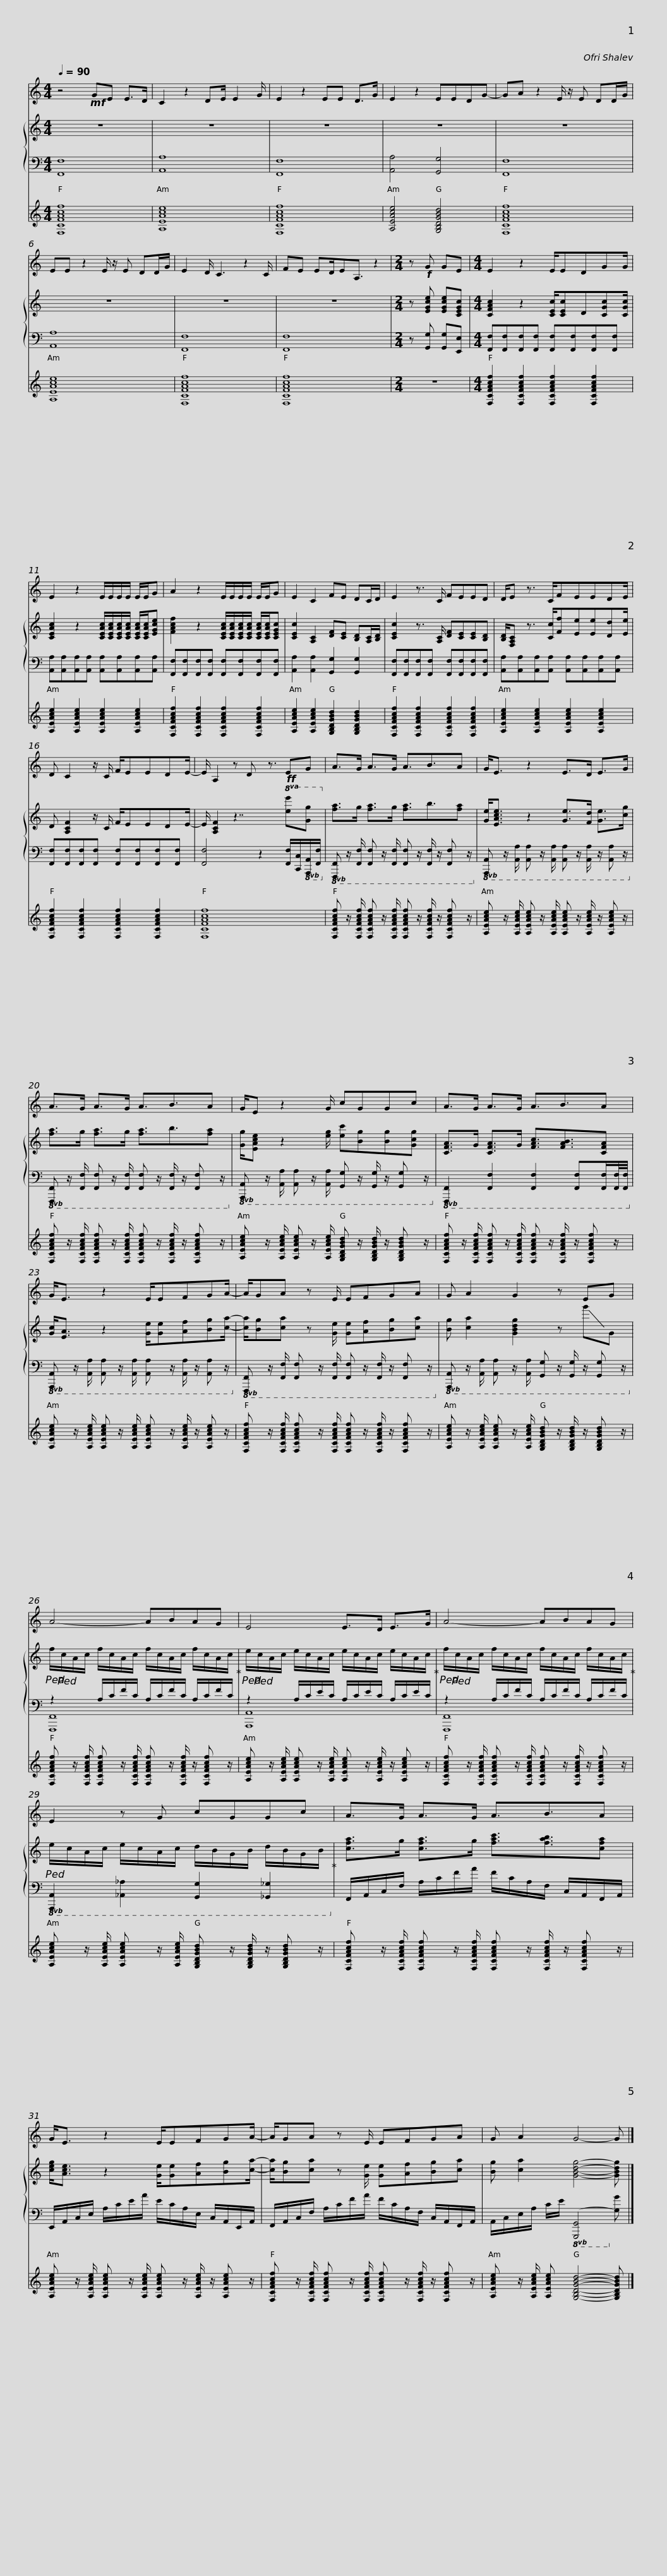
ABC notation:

X:1
%%score 1 { 2 | ( 3 4 ) } 5
L:1/8
Q:1/4=90
M:4/4
I:linebreak $
K:C
V:1 treble
V:2 treble
V:3 bass
V:4 bass
V:5 treble
V:1
 z4!mf! GE E>D | C2 z2 DE/ E2 G/ | E2 z2 EE D>G | E2 z2 EEDG- | GA z2 E/ z/ E DD/G/ |$ %5
 EE z2 E/ z/ E DD/G/ | E2 D/ C3 z2 C/ | FE ED/EA,3/2 z2 |[M:2/4] z!f! G GE |[M:4/4] E2 z2 E/EDGG/ |$ %10
 E2 z2 E/E/E/E/ E/E/G | A2 z2 E/E/E/E/ E/E/G | E2 C2 FE DC/D/ |$ E2 z3/2 C/ FEED | D/E z3/2 C/FEEDE/ | %15
 D C2 z/ C/ F/EEDE/- |$ E/ A,2 z D z3/2!ff! EG | A>G A>G A3/2B3/2A | G<E z2 E>D E>G |$ A>G A>G A3/2B3/2A | %20
 G/E z2 G/ cGGc | A>G A>G A3/2B3/2A |$ G<E z2 E/EFGA/- | A/GA z E/ EFGA | G A2 G2 z EG |$ %25
 A4- ABAG | E4 E>D E>G |$ A4- ABAG | E2 z G cGGc |$ A>G A>G A3/2B3/2A | %30
 G<E z2 E/EFGA/- |$ A/GA z E/ EFGA | G A2 G4- G |] %33
V:2
 z8 | z8 | z8 | z8 | z8 |$ %5
 z8 | z8 | z8 |[M:2/4] z [EGce] [EGce][CEGc] |[M:4/4] [CFAc]2 z2 [CEc]/[CEc]D[CGc][CGc]/ |$ %10
 [CEAc]2 z2 [CEAc]/[CEAc]/[CEAc]/[CEAc]/ [CEAc]/[CEAc]/[EGce] | [FAcf]2 z2 [CEAc]/[CEAc]/[CEAc]/[CEAc]/ [CEAc]/[CEAc]/[CEGc] | [CEc]2 [A,C]2 [DF][CE] [B,D][A,C]/[B,D]/ |$ [CEc]2 z3/2 [A,C]/ [DF][CE][CE][B,D] | [B,D]/[F,A,C] z3/2 [Cc]/[Ff][Ee][Ee][Dd][Ee]/ | %15
 D [A,CF]2 z/ C/ F/EEDE/- |$ E/ [A,CF]2 z7/2!8va(! [ee'][gg']!8va)! | [fa]>g [fa]>g [fa]3/2b3/2[fa] | [Ge]<[EAce] z2 [Ge]>[Fd] [Ge]>[cg] |$ [fa]>g [fa]>g [fa]3/2b3/2[fa] | %20
 [Gg]/[EAce] z2 [eg]/ [ec'][Bg][Bg][Gcg] | [CFA]>G [CFA]>G [FAc]3/2[FAB]3/2[CFA] |$ [Gc]<[EA] z2 [Ge]/[Ge][Af][Bg][ca]/- | [ca]/[Bg][ca] z [Ge]/ [Ge][Af][Bg][ca] | [Bg] [ca]2 [GBdg]2 z !-(!g'!-)!G |$ %25
!ped! f/!ped!c/A/c/ f/c/A/c/ f/c/A/c/ f/c/A/c/!ped-up! |!ped! e/!ped!c/A/c/ e/c/A/c/ e/c/A/c/ e/c/A/c/!ped-up! |$!ped! f/!ped!c/A/c/ f/c/A/c/ f/c/A/c/ f/c/A/c/!ped-up! |!ped! e/c/A/c/ e/c/A/c/ d/B/G/B/ d/B/G/B/!ped-up! |$ [cfa]>g [cfa]>g [fac']3/2[fab]3/2[cfa] | %30
 [ceg]<[Ace] z2 [Ge]/[Ge][Af][Bg][ca]/- |$ [ca]/[Bg][ca] z [Ge]/ [Ge][Af][Bg][ca] | [Bg] [ca]2 [GBdg]4- [GBdg] |] %33
V:3
 [F,,F,]8 | [A,,A,]8 | [F,,F,]8 | [A,,A,]4 [G,,G,]4 | [F,,F,]8 |$ %5
 [A,,A,]8 | [F,,F,]8 | [F,,F,]8 |[M:2/4] z [G,,G,] [G,,G,][E,,E,] |[M:4/4] [F,,F,][F,,F,][F,,F,][F,,F,] [F,,F,][F,,F,][F,,F,][F,,F,] |$ %10
 [A,,A,][A,,A,][A,,A,][A,,A,] [A,,A,][A,,A,][A,,A,][A,,A,] | [F,,F,][F,,F,][F,,F,][F,,F,] [F,,F,][F,,F,][F,,F,][F,,F,] | [A,,A,]2 [A,,A,]2 [G,,G,]2 [G,,G,]2 |$ [F,,F,][F,,F,][F,,F,][F,,F,] [F,,F,][F,,F,][F,,F,][F,,F,] | [A,,A,][A,,A,][A,,A,][A,,A,] [A,,A,][A,,A,][A,,A,][A,,A,] | %15
 [F,,F,][F,,F,][F,,F,][F,,F,] [F,,F,][F,,F,][F,,F,][F,,F,] |$ [F,,F,]4 z2 [F,,F,]/[C,,C,]/!8vb(![A,,,A,,]/[F,,,F,,]/!8vb)! |!8vb(! [F,,,F,,] z/ [F,,,F,,]/ [F,,,F,,] z/ [F,,,F,,]/ [F,,,F,,] z/ [F,,,F,,]/ z/ [F,,,F,,] z/!8vb)! |!8vb(! [A,,,A,,] z/ [A,,,A,,]/ [A,,,A,,] z/ [A,,,A,,]/ [A,,,A,,] z/ [A,,,A,,]/ z/ [A,,,A,,] z/!8vb)! |$!8vb(! [F,,,F,,] z/ [F,,,F,,]/ [F,,,F,,] z/ [F,,,F,,]/ [F,,,F,,] z/ [F,,,F,,]/ z/ [F,,,F,,] z/!8vb)! | %20
!8vb(! [A,,,A,,] z/ [A,,,A,,]/ [A,,,A,,] z/ [A,,,A,,]/ [G,,,G,,] z/ [G,,,G,,]/ z/ [G,,,G,,] z/!8vb)! |!8vb(! [F,,,F,,]2 [F,,,F,,]2 [F,,,F,,]2 [F,,,F,,][F,,,F,,]/[F,,,F,,]/4[F,,,F,,]/4!8vb)! |$!8vb(! [A,,,A,,] z/ [A,,,A,,]/ [A,,,A,,] z/ [A,,,A,,]/ [A,,,A,,] z/ [A,,,A,,]/ z/ [A,,,A,,] z/!8vb)! |!8vb(! [F,,,F,,] z/ [F,,,F,,]/ [F,,,F,,] z/ [F,,,F,,]/ [F,,,F,,] z/ [F,,,F,,]/ z/ [F,,,F,,] z/!8vb)! |!8vb(! [A,,,A,,] z/ [A,,,A,,]/ [A,,,A,,] z/ [A,,,A,,]/ [G,,,G,,] z/ [G,,,G,,]/ z/ [G,,,G,,] z/!8vb)! |$ %25
 z2 A,/C/F/C/ A,/C/F/C/ A,/C/F/C/ | z2 A,/C/E/C/ A,/C/E/C/ A,/C/E/C/ |$ z2 A,/C/F/C/ A,/C/F/C/ A,/C/F/C/ |!8vb(! [A,,,A,,]2 [_A,,,_A,,]2 [G,,,G,,]2 [_G,,,_G,,]2!8vb)! |$ F,,/A,,/C,/F,/ A,/C/F/A/ F/C/A,/F,/ C,/A,,/F,,/A,,/ | %30
 E,,/A,,/C,/E,/ A,/C/E/A/ E/C/A,/E,/ C,/A,,/E,,/A,,/ |$ F,,/A,,/C,/F,/ A,/C/F/A/ F/C/A,/F,/ C,/A,,/F,,/A,,/ | A,,/C,/E,/A,/ C/E/!8vb(! [G,,,G,,]4-!8vb)! [G,,G,] |] %33
V:4
 x8 | x8 | x8 | x8 | x8 |$ %5
 x8 | x8 | x8 |[M:2/4] x4 |[M:4/4] x8 |$ %10
 x8 | x8 | x8 |$ x8 | x8 | %15
 x8 |$ x7!8vb(! x!8vb)! |!8vb(! x8!8vb)! |!8vb(! x8!8vb)! |$!8vb(! x8!8vb)! | %20
!8vb(! x8!8vb)! |!8vb(! x8!8vb)! |$!8vb(! x8!8vb)! |!8vb(! x8!8vb)! |!8vb(! x8!8vb)! |$ %25
 [F,,,F,,]8 | [A,,,A,,]8 |$ [F,,,F,,]8 |!8vb(! x8!8vb)! |$ x8 | %30
 x8 |$ x8 | x3!8vb(! x4!8vb)! x |] %33
V:5
 [F,CFAcf]8 | [A,EAce]8 | [F,CFAcf]8 | [A,EAce]4 [G,B,DGBd]4 | [F,CFAcf]8 |$ %5
 [A,EAce]8 | [F,CFAcf]8 | [F,CFAcf]8 |[M:2/4] z4 |[M:4/4] [F,CFAcf]2 [F,CFAcf]2 [F,CFAcf]2 [F,CFAcf]2 |$ %10
 [A,EAce]2 [A,EAce]2 [A,EAce]2 [A,EAce]2 | [F,CFAcf]2 [F,CFAcf]2 [F,CFAcf]2 [F,CFAcf]2 | [A,EAce]2 [A,EAce]2 [G,B,DGBd]2 [G,B,DGBd]2 |$ [F,CFAcf]2 [F,CFAcf]2 [F,CFAcf]2 [F,CFAcf]2 | [A,EAce]2 [A,EAce]2 [A,EAce]2 [A,EAce]2 | %15
 [F,CFAcf]2 [F,CFAcf]2 [F,CFAcf]2 [F,CFAcf]2 |$ [F,CFAcf]8 | [F,CFAcf] z/ [F,CFAcf]/ [F,CFAcf] z/ [F,CFAcf]/ [F,CFAcf] z/ [F,CFAcf]/ z/ [F,CFAcf] z/ | [A,EAce] z/ [A,EAce]/ [A,EAce] z/ [A,EAce]/ [A,EAce] z/ [A,EAce]/ z/ [A,EAce] z/ |$ [F,CFAcf] z/ [F,CFAcf]/ [F,CFAcf] z/ [F,CFAcf]/ [F,CFAcf] z/ [F,CFAcf]/ z/ [F,CFAcf] z/ | %20
 [A,EAce] z/ [A,EAce]/ [A,EAce] z/ [A,EAce]/ [G,B,DGBd] z/ [G,B,DGBd]/ z/ [G,B,DGBd] z/ | [F,CFAcf] z/ [F,CFAcf]/ [F,CFAcf] z/ [F,CFAcf]/ [F,CFAcf] z/ [F,CFAcf]/ z/ [F,CFAcf] z/ |$ [A,EAce] z/ [A,EAce]/ [A,EAce] z/ [A,EAce]/ [A,EAce] z/ [A,EAce]/ z/ [A,EAce] z/ | [F,CFAcf] z/ [F,CFAcf]/ [F,CFAcf] z/ [F,CFAcf]/ [F,CFAcf] z/ [F,CFAcf]/ z/ [F,CFAcf] z/ | [A,EAce] z/ [A,EAce]/ [A,EAce] z/ [A,EAce]/ [G,B,DGBd] z/ [G,B,DGBd]/ z/ [G,B,DGBd] z/ |$ %25
 [F,CFAcf] z/ [F,CFAcf]/ [F,CFAcf] z/ [F,CFAcf]/ [F,CFAcf] z/ [F,CFAcf]/ z/ [F,CFAcf] z/ | [A,EAce] z/ [A,EAce]/ [A,EAce] z/ [A,EAce]/ [A,EAce] z/ [A,EAce]/ z/ [A,EAce] z/ |$ [F,CFAcf] z/ [F,CFAcf]/ [F,CFAcf] z/ [F,CFAcf]/ [F,CFAcf] z/ [F,CFAcf]/ z/ [F,CFAcf] z/ | [A,EAce] z/ [A,EAce]/ [A,EAce] z/ [A,EAce]/ [G,B,DGBd] z/ [G,B,DGBd]/ z/ [G,B,DGBd] z/ |$ [F,CFAcf] z/ [F,CFAcf]/ [F,CFAcf] z/ [F,CFAcf]/ [F,CFAcf] z/ [F,CFAcf]/ z/ [F,CFAcf] z/ | %30
 [A,EAce] z/ [A,EAce]/ [A,EAce] z/ [A,EAce]/ [A,EAce] z/ [A,EAce]/ z/ [A,EAce] z/ |$ [F,CFAcf] z/ [F,CFAcf]/ [F,CFAcf] z/ [F,CFAcf]/ [F,CFAcf] z/ [F,CFAcf]/ z/ [F,CFAcf] z/ | [A,EAce] z/ [A,EAce]/ [A,EAce] [G,B,DGBd]4- [G,B,DGBd] |] %33
